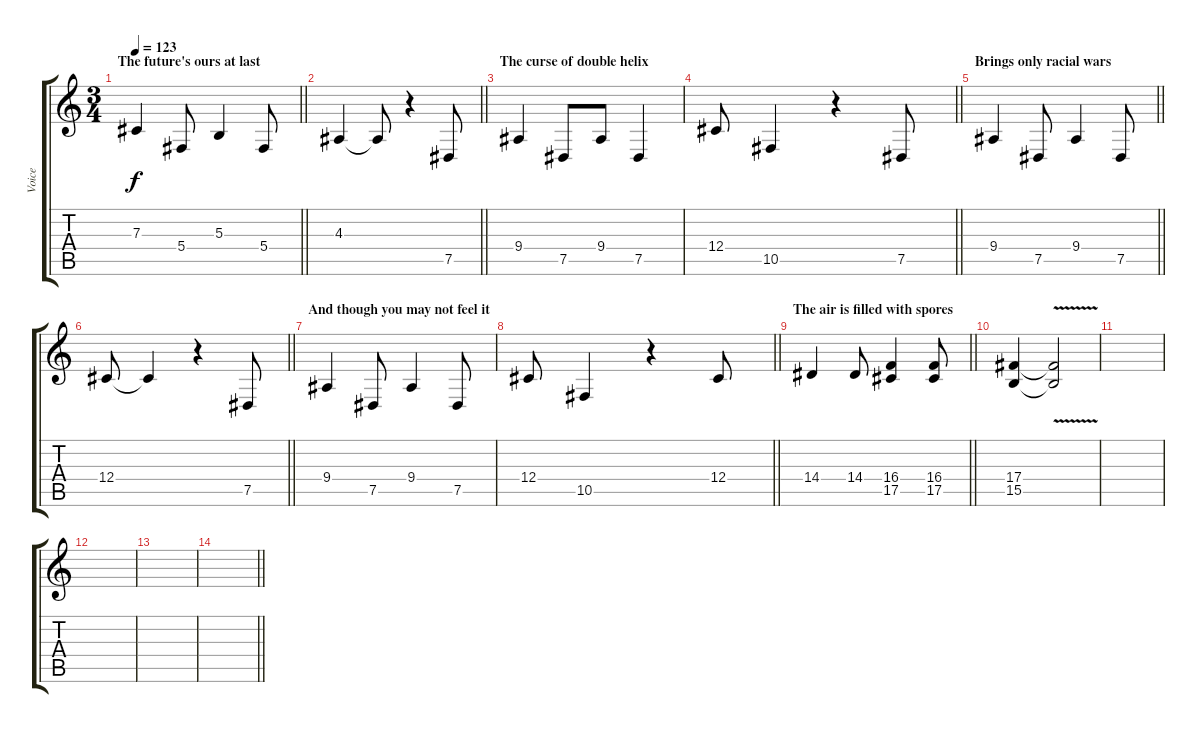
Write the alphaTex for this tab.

\track ("Voice" "Voice") {instrument lead1square}
\staff {score tabs}
\tuning (Eb4 Bb3 Gb3 Db3 Ab2 Eb2) {hide}
\ts (3 4)
\section ("" "The future's ours at last ")
\tempo 123
\clef g2
\barLineRight lightlight
\ks c
7.3.4{dy f} 5.4.8 5.3.4 5.4.8 |
\section ("" "")
\barLineRight lightlight
4.3.4 4.3{t}.8 r.4 7.5.8 |
\section ("" "The curse of double helix ")
9.4.4 7.5.8 9.4.8 7.5.4 |
\barLineRight lightlight
12.4.8 10.5.4 r.4 7.5.8 |
\section ("" "Brings only racial wars ")
\barLineRight lightlight
9.4.4 7.5.8 9.4.4 7.5.8 |
\barLineRight lightlight
12.4.8 12.4{t}.4 r.4 7.5.8 |
\section ("" "And though you may not feel it ")
9.4.4 7.5.8 9.4.4 7.5.8 |
\barLineRight lightlight
12.4.8 10.5.4 r.4 12.4.8 |
\section ("" "The air is filled with spores")
\barLineRight lightlight
14.4.4 14.4.8 (16.4 17.5).4 (16.4 17.5).8 |
(17.4 15.5).4 (17.4{v t} 15.5{t}).2 |
|
|
|
\barLineRight lightlight
